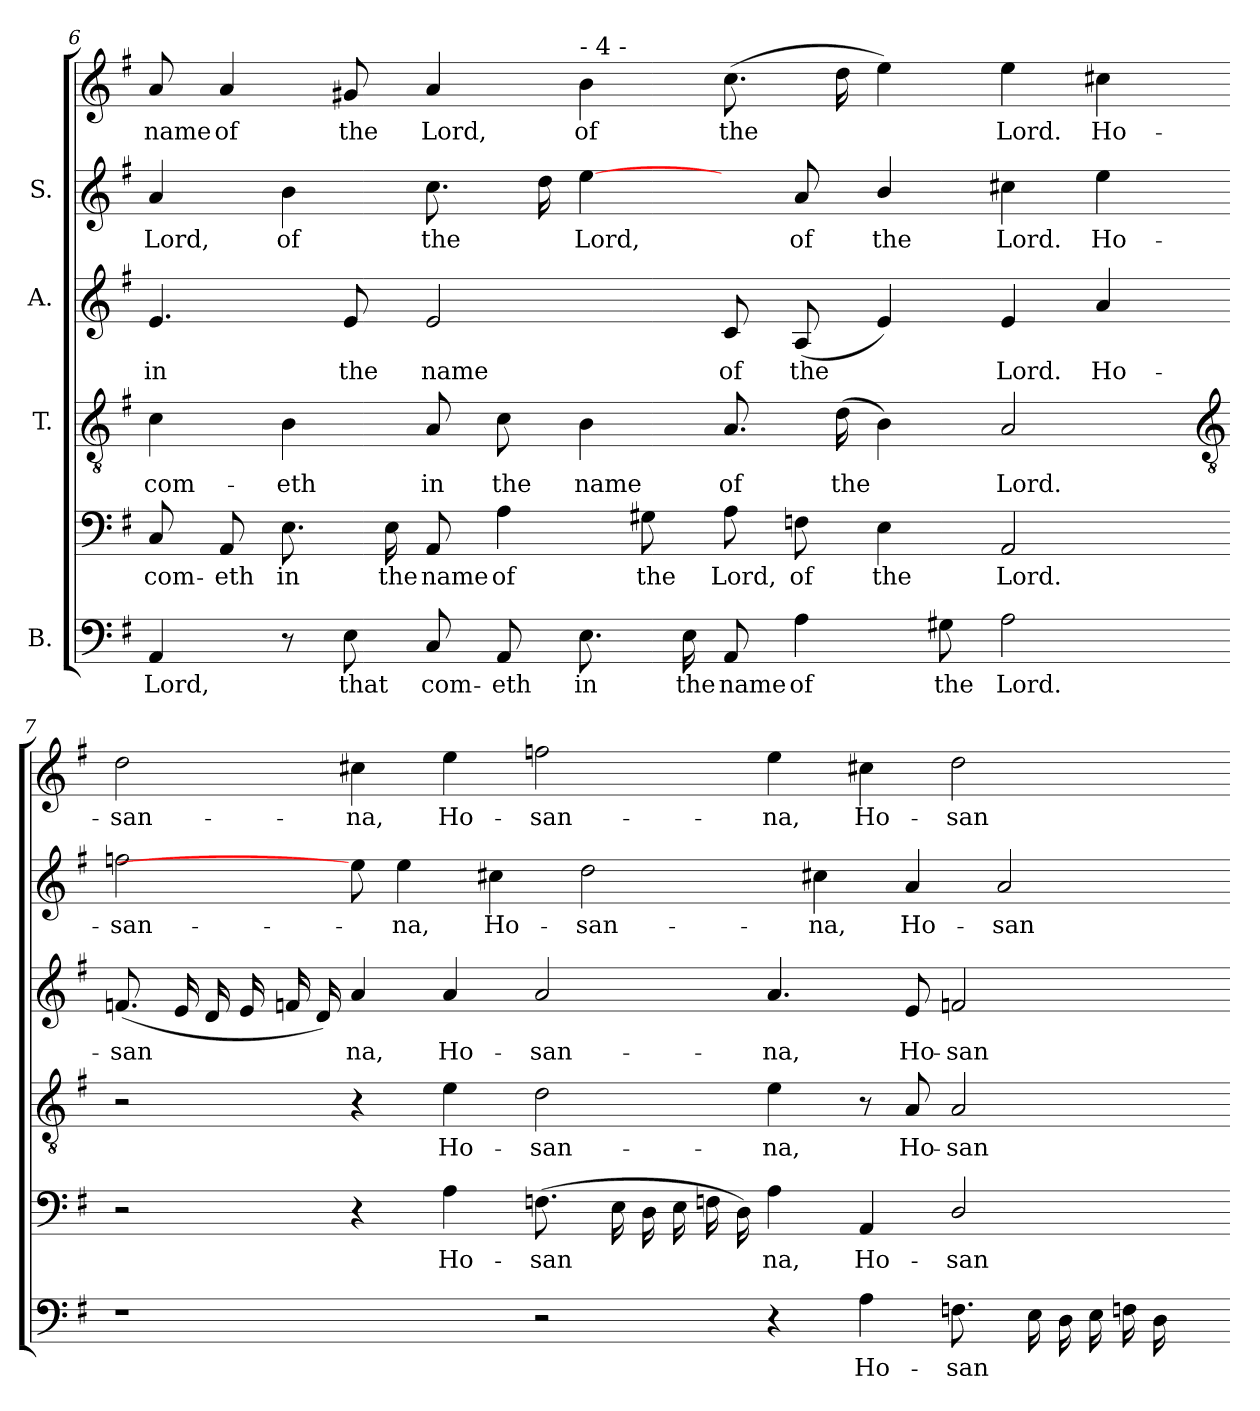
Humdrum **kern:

**kern	**text	**kern	**text	**kern	**text	**kern	**text	**kern	**text	**kern	**text
*part4	*part4	*part4	*part4	*part3	*part3	*part2	*part2	*part1	*part1	*part1	*part1
*staff6	*staff6	*staff5	*staff5	*staff4	*staff4	*staff3	*staff3	*staff2	*staff2	*staff1	*staff1
*I"B.	*	*	*	*I"T.	*	*I"A.	*	*I"S.	*	*	*
!!LO:LB:g=z
*clefF4	*	*clefF4	*	*clefGv2	*	*clefG2	*	*clefG2	*	*clefG2	*
*k[f#]	*	*k[f#]	*	*k[f#]	*	*k[f#]	*	*k[f#]	*	*k[f#]	*
*G:	*	*G:	*	*G:	*	*G:	*	*G:	*	*G:	*
=6	=6	=6	=6	=6	=6	=6	=6	=6	=6	=6	=6
!	!LO:LY:b	!	!LO:LY:b	!	!LO:LY:b	!	!LO:LY:b	!	!LO:LY:b	!	!LO:LY:b
4AA	Lord,	8C	com-	4c	com-	4.e	in	4a	-Lord,	8a	name
!	!	!	!LO:LY:b	!	!	!	!	!	!	!	!LO:LY:b
.	.	8AA	-eth	.	.	.	.	.	.	4a	of
!	!	!	!LO:LY:b	!	!LO:LY:b	!	!	!	!LO:LY:b	!	!
8r	.	8.E	in	4B	-eth	.	.	4b	of	.	.
!	!LO:LY:b	!	!	!	!	!	!LO:LY:b	!	!	!	!LO:LY:b
8E	that	.	.	.	.	8e	the	.	.	8g#X	the
!	!	!	!LO:LY:b	!	!	!	!	!	!	!	!
.	.	16E	the	.	.	.	.	.	.	.	.
!	!LO:LY:b	!	!LO:LY:b	!	!LO:LY:b	!	!LO:LY:b	!	!LO:LY:b	!	!LO:LY:b
8C	com-	8AA	name	8A	in	2e	name	8.cc	the	4a	Lord,
!	!LO:LY:b	!	!LO:LY:b	!	!LO:LY:b	!	!	!	!	!	!
8AA	-eth	4A	of	8c	the	.	.	.	.	.	.
.	.	.	.	.	.	.	.	16dd	.	.	.
!	!	!	!	!	!	!	!	!	!	!LO:TX:a:t=- 4 -	!
!	!LO:LY:b	!	!	!	!LO:LY:b	!	!	!	!LO:LY:b	!	!LO:LY:b
8.E	in	.	.	4B	name	.	.	[4ee	Lord,	4b	of
!	!	!	!LO:LY:b	!	!	!	!	!	!	!	!
.	.	8G#X	the	.	.	.	.	.	.	.	.
!	!LO:LY:b	!	!	!	!	!	!	!	!	!	!
16E	the	.	.	.	.	.	.	.	.	.	.
!	!LO:LY:b	!	!LO:LY:b	!	!LO:LY:b	!	!LO:LY:b	!	!	!	!LO:LY:b
8AA	name	8A	Lord,	8.A	of	8c	of	8ryy	.	(>8.cc	the
!	!LO:LY:b	!	!LO:LY:b	!	!	!	!LO:LY:b	!	!LO:LY:b	!	!
4A	of	8Fn	of	.	.	(<8A	the	8a	of	.	.
!	!	!	!	!	!LO:LY:b	!	!	!	!	!	!
.	.	.	.	(>16d	the	.	.	.	.	16dd	.
!	!	!	!LO:LY:b	!	!	!	!	!	!LO:LY:b	!	!
.	.	4E	the	4B)	.	4e)	.	4b/	the	4ee)	.
!	!LO:LY:b	!	!	!	!	!	!	!	!	!	!
8G#X	the	.	.	.	.	.	.	.	.	.	.
!	!LO:LY:b	!	!LO:LY:b	!	!LO:LY:b	!	!LO:LY:b	!	!LO:LY:b	!	!LO:LY:b
2A	Lord.	2AA	Lord.	2A	Lord.	4e	Lord.	4cc#X	Lord.	4ee	Lord.
!	!	!	!	!	!	!	!LO:LY:b	!	!LO:LY:b	!	!LO:LY:b
.	.	.	.	.	.	4a	Ho-	4ee	Ho-	4cc#X	Ho-
!!LO:LB:g=z
=7-	=7-	=7-	=7-	=7-	=7-	=7-	=7-	=7-	=7-	=7-	=7-
*	*	*	*	*clefGv2	*	*	*	*	*	*	*
!	!	!	!	!	!	!	!LO:LY:b	!	!LO:LY:b	!	!LO:LY:b
1r	.	2r	.	2r	.	(<8.fn	-san	2ffn	-san-	2dd	-san-
.	.	.	.	.	.	16e	.	.	.	.	.
.	.	.	.	.	.	16d	.	.	.	.	.
.	.	.	.	.	.	16e	.	.	.	.	.
.	.	.	.	.	.	16fn	.	.	.	.	.
.	.	.	.	.	.	16d)	.	.	.	.	.
!	!	!	!	!	!	!	!LO:LY:b	!	!	!	!LO:LY:b
.	.	4r	.	4r	.	4a	na,	8ee]	.	4cc#X	-na,
!	!	!	!	!	!	!	!	!	!LO:LY:b	!	!
.	.	.	.	.	.	.	.	4ee	-na,	.	.
!	!	!	!LO:LY:b	!	!LO:LY:b	!	!LO:LY:b	!	!	!	!LO:LY:b
.	.	4A	Ho-	4e	Ho-	4a	Ho-	.	.	4ee	Ho-
!	!	!	!	!	!	!	!	!	!LO:LY:b	!	!
.	.	.	.	.	.	.	.	4cc#X	Ho-	.	.
!	!	!	!LO:LY:b	!	!LO:LY:b	!	!LO:LY:b	!	!	!	!LO:LY:b
2r	.	(>8.Fn	-san	2d	-san-	2a	-san-	.	.	2ffn	-san-
!	!	!	!	!	!	!	!	!	!LO:LY:b	!	!
.	.	.	.	.	.	.	.	2dd	-san-	.	.
.	.	16E	.	.	.	.	.	.	.	.	.
.	.	16D	.	.	.	.	.	.	.	.	.
.	.	16E	.	.	.	.	.	.	.	.	.
.	.	16Fn	.	.	.	.	.	.	.	.	.
.	.	16D)	.	.	.	.	.	.	.	.	.
!	!	!	!LO:LY:b	!	!LO:LY:b	!	!LO:LY:b	!	!	!	!LO:LY:b
4r	.	4A	na,	4e	-na,	4.a	-na,	.	.	4ee	-na,
!	!	!	!	!	!	!	!	!	!LO:LY:b	!	!
.	.	.	.	.	.	.	.	4cc#X	-na,	.	.
!	!LO:LY:b	!	!LO:LY:b	!	!	!	!	!	!	!	!LO:LY:b
4A	-Ho-	4AA	Ho-	8r	.	.	.	.	.	4cc#X	Ho-
!	!	!	!	!	!LO:LY:b	!	!LO:LY:b	!	!LO:LY:b	!	!
.	.	.	.	8A	Ho-	8e	Ho-	4a	Ho-	.	.
!	!LO:LY:b	!	!LO:LY:b	!	!LO:LY:b	!	!LO:LY:b	!	!	!	!LO:LY:b
8.Fn	-san	2D/	-san-	2A	-san-	2fn	-san-	.	.	2dd	-san-
!	!	!	!	!	!	!	!	!	!LO:LY:b	!	!
.	.	.	.	.	.	.	.	2a	-san-	.	.
16E	.	.	.	.	.	.	.	.	.	.	.
16D	.	.	.	.	.	.	.	.	.	.	.
16E	.	.	.	.	.	.	.	.	.	.	.
16Fn	.	.	.	.	.	.	.	.	.	.	.
16D	.	.	.	.	.	.	.	.	.	.	.
8ryy	.	8ryy	.	8ryy	.	8ryy	.	.	.	8ryy	.
=-	=-	=-	=-	=-	=-	=-	=-	=-	=-	=-	=-
*-	*-	*-	*-	*-	*-	*-	*-	*-	*-	*-	*-
